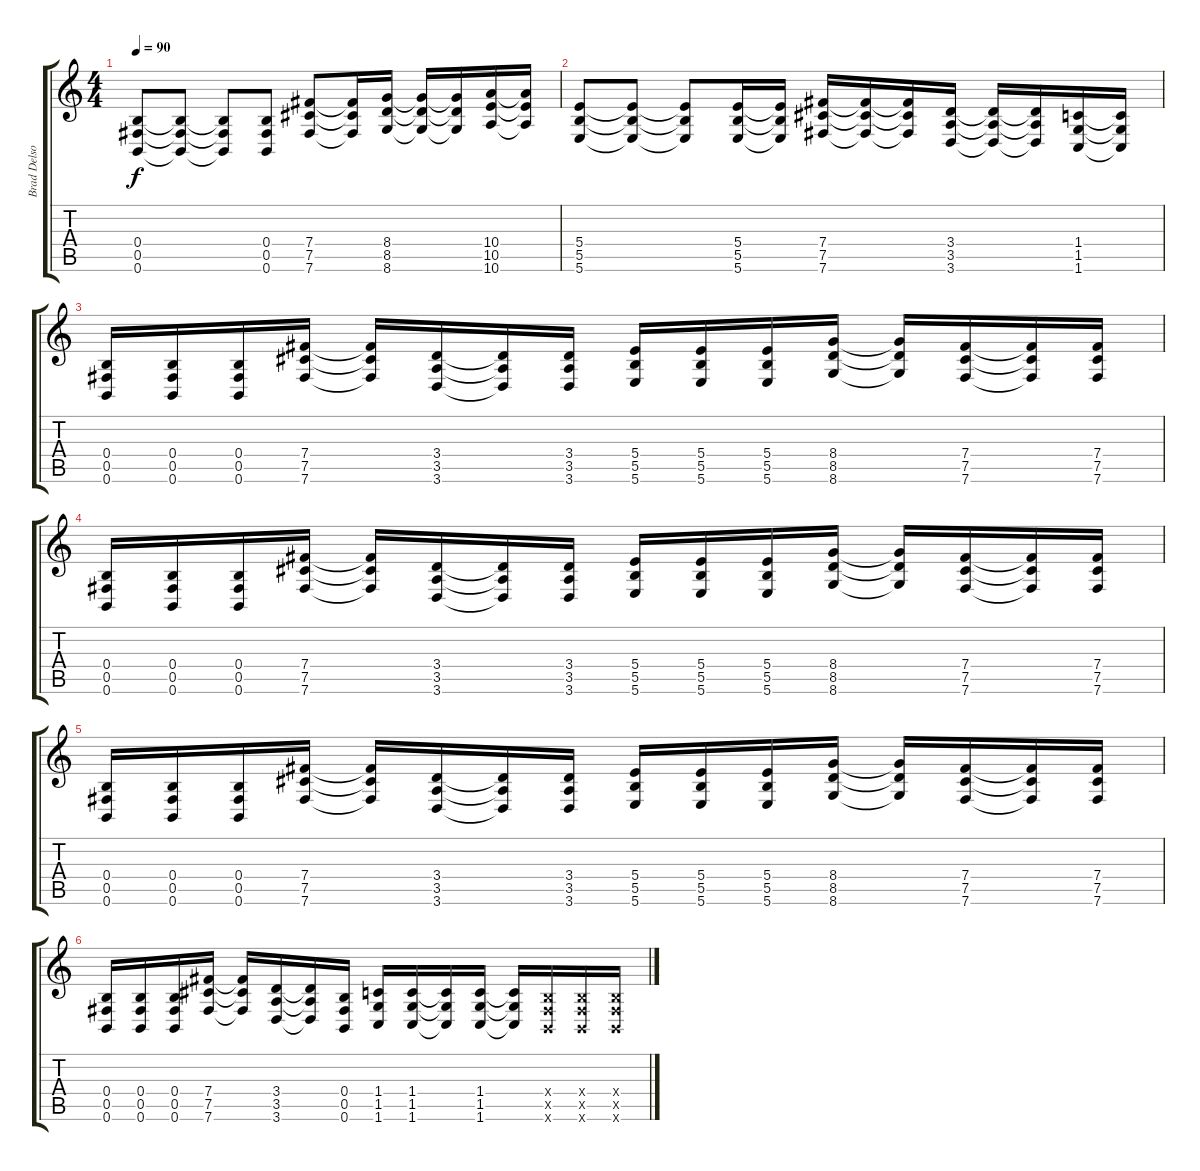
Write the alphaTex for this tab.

\track ("Brad Delson - Guitar" "Brad Delso") {instrument distortionguitar}
\staff {score tabs}
\tuning (Db4 Ab3 E3 B2 Gb2 B1) {hide}
\ts (4 4)
\tempo 90
\clef g2
\ks c
(0.4 0.5 0.6).8{dy f} (0.4{t} 0.5{t} 0.6{t}).8 (0.4{t} 0.5{t} 0.6{t}).8 (0.4 0.5 0.6).8 (7.4 7.5 7.6).8 (7.4{t} 7.5{t} 7.6{t}).16 (8.4 8.5 8.6).16 (8.4{t} 8.5{t} 8.6{t}).16 (8.4{t} 8.5{t} 8.6{t}).16 (10.4 10.5 10.6).16 (10.4{t} 10.5{t} 10.6{t}).16 |
(5.4 5.5 5.6).8 (5.4{t} 5.5{t} 5.6{t}).8 (5.4{t} 5.5{t} 5.6{t}).8 (5.4 5.5 5.6).16 (5.4{t} 5.5{t} 5.6{t}).16 (7.4 7.5 7.6).16 (7.4{t} 7.5{t} 7.6{t}).16 (7.4{t} 7.5{t} 7.6{t}).16 (3.4 3.5 3.6).16 (3.4{t} 3.5{t} 3.6{t}).16 (3.4{t} 3.5{t} 3.6{t}).16 (1.4 1.5 1.6).16 (1.4{t} 1.5{t} 1.6{t}).16 |
(0.4 0.5 0.6).16 (0.4 0.5 0.6).16 (0.4 0.5 0.6).16 (7.4 7.5 7.6).16 (7.4{t} 7.5{t} 7.6{t}).16 (3.4 3.5 3.6).16 (3.4{t} 3.5{t} 3.6{t}).16 (3.4 3.5 3.6).16 (5.4 5.5 5.6).16 (5.4 5.5 5.6).16 (5.4 5.5 5.6).16 (8.4 8.5 8.6).16 (8.4{t} 8.5{t} 8.6{t}).16 (7.4 7.5 7.6).16 (7.4{t} 7.5{t} 7.6{t}).16 (7.4 7.5 7.6).16 |
(0.4 0.5 0.6).16 (0.4 0.5 0.6).16 (0.4 0.5 0.6).16 (7.4 7.5 7.6).16 (7.4{t} 7.5{t} 7.6{t}).16 (3.4 3.5 3.6).16 (3.4{t} 3.5{t} 3.6{t}).16 (3.4 3.5 3.6).16 (5.4 5.5 5.6).16 (5.4 5.5 5.6).16 (5.4 5.5 5.6).16 (8.4 8.5 8.6).16 (8.4{t} 8.5{t} 8.6{t}).16 (7.4 7.5 7.6).16 (7.4{t} 7.5{t} 7.6{t}).16 (7.4 7.5 7.6).16 |
(0.4 0.5 0.6).16 (0.4 0.5 0.6).16 (0.4 0.5 0.6).16 (7.4 7.5 7.6).16 (7.4{t} 7.5{t} 7.6{t}).16 (3.4 3.5 3.6).16 (3.4{t} 3.5{t} 3.6{t}).16 (3.4 3.5 3.6).16 (5.4 5.5 5.6).16 (5.4 5.5 5.6).16 (5.4 5.5 5.6).16 (8.4 8.5 8.6).16 (8.4{t} 8.5{t} 8.6{t}).16 (7.4 7.5 7.6).16 (7.4{t} 7.5{t} 7.6{t}).16 (7.4 7.5 7.6).16 |
(0.4 0.5 0.6).16 (0.4 0.5 0.6).16 (0.4 0.5 0.6).16 (7.4 7.5 7.6).16 (7.4{t} 7.5{t} 7.6{t}).16 (3.4 3.5 3.6).16 (3.4{t} 3.5{t} 3.6{t}).16 (0.4 0.5 0.6).16 (1.4 1.5 1.6).16 (1.4 1.5 1.6).16 (1.4{t} 1.5{t} 1.6{t}).16 (1.4 1.5 1.6).16 (1.4{t} 1.5{t} 1.6{t}).16 (0.4{x} 0.5{x} 0.6{x}).16 (0.4{x} 0.5{x} 0.6{x}).16 (0.4{x} 0.5{x} 0.6{x}).16
